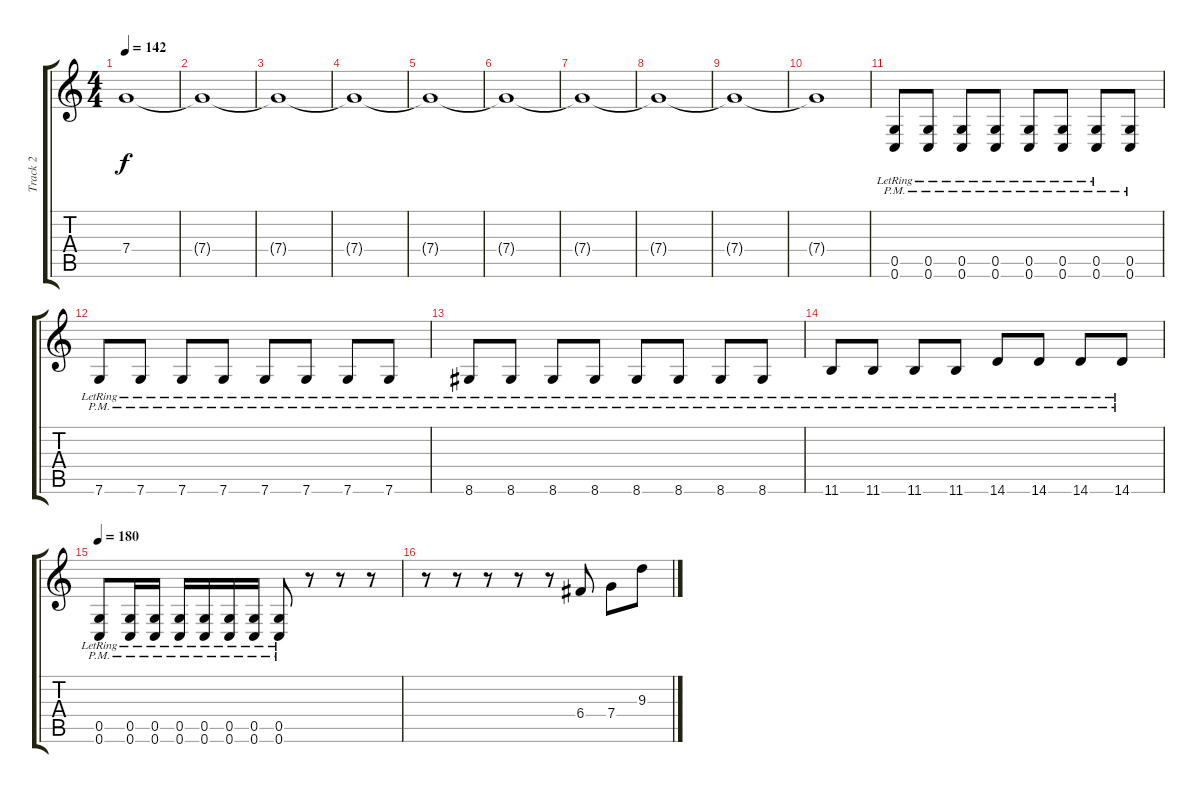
\track ("Track 2" "Track 2") {instrument overdrivenguitar}
\staff {score tabs}
\tuning (D4 A3 F3 C3 G2 C2) {hide}
\ts (4 4)
\tempo 142
\clef g2
\ks c
7.4{t}.1{dy f} |
7.4{t}.1 |
7.4{t}.1 |
7.4{t}.1 |
7.4{t}.1 |
7.4{t}.1 |
7.4{t}.1 |
7.4{t}.1 |
7.4{t}.1 |
7.4{t}.1 |
(0.5{pm lr} 0.6{pm lr}).8{volume 15 balance 14} (0.5{pm lr} 0.6{pm lr}).8 (0.5{pm lr} 0.6{pm lr}).8 (0.5{pm lr} 0.6{pm lr}).8 (0.5{pm lr} 0.6{pm lr}).8 (0.5{pm lr} 0.6{pm lr}).8 (0.5{pm lr} 0.6{pm lr}).8 (0.5{pm} 0.6{pm}).8 |
7.6{pm lr}.8 7.6{pm lr}.8 7.6{pm lr}.8 7.6{pm lr}.8 7.6{pm lr}.8 7.6{pm lr}.8 7.6{pm lr}.8 7.6{pm lr}.8 |
8.6{pm lr}.8 8.6{pm lr}.8 8.6{pm lr}.8 8.6{pm lr}.8 8.6{pm lr}.8 8.6{pm lr}.8 8.6{pm lr}.8 8.6{pm lr}.8 |
11.6{pm lr}.8 11.6{pm lr}.8 11.6{pm lr}.8 11.6{pm lr}.8 14.6{pm lr}.8 14.6{pm lr}.8 14.6{pm lr}.8 14.6{pm lr}.8 |
\tempo 180
(0.5{pm lr} 0.6{pm lr}).8{balance 16} (0.5{pm lr} 0.6{pm lr}).16 (0.5{pm lr} 0.6{pm lr}).16 (0.5{pm lr} 0.6{pm lr}).16 (0.5{pm lr} 0.6{pm lr}).16 (0.5{pm lr} 0.6{pm lr}).16 (0.5{pm lr} 0.6{pm lr}).16 (0.5{pm lr} 0.6{pm lr}).8 r.8 r.8 r.8 |
r.8 r.8 r.8 r.8 r.8 6.4.8{balance 14} 7.4.8 9.3.8
